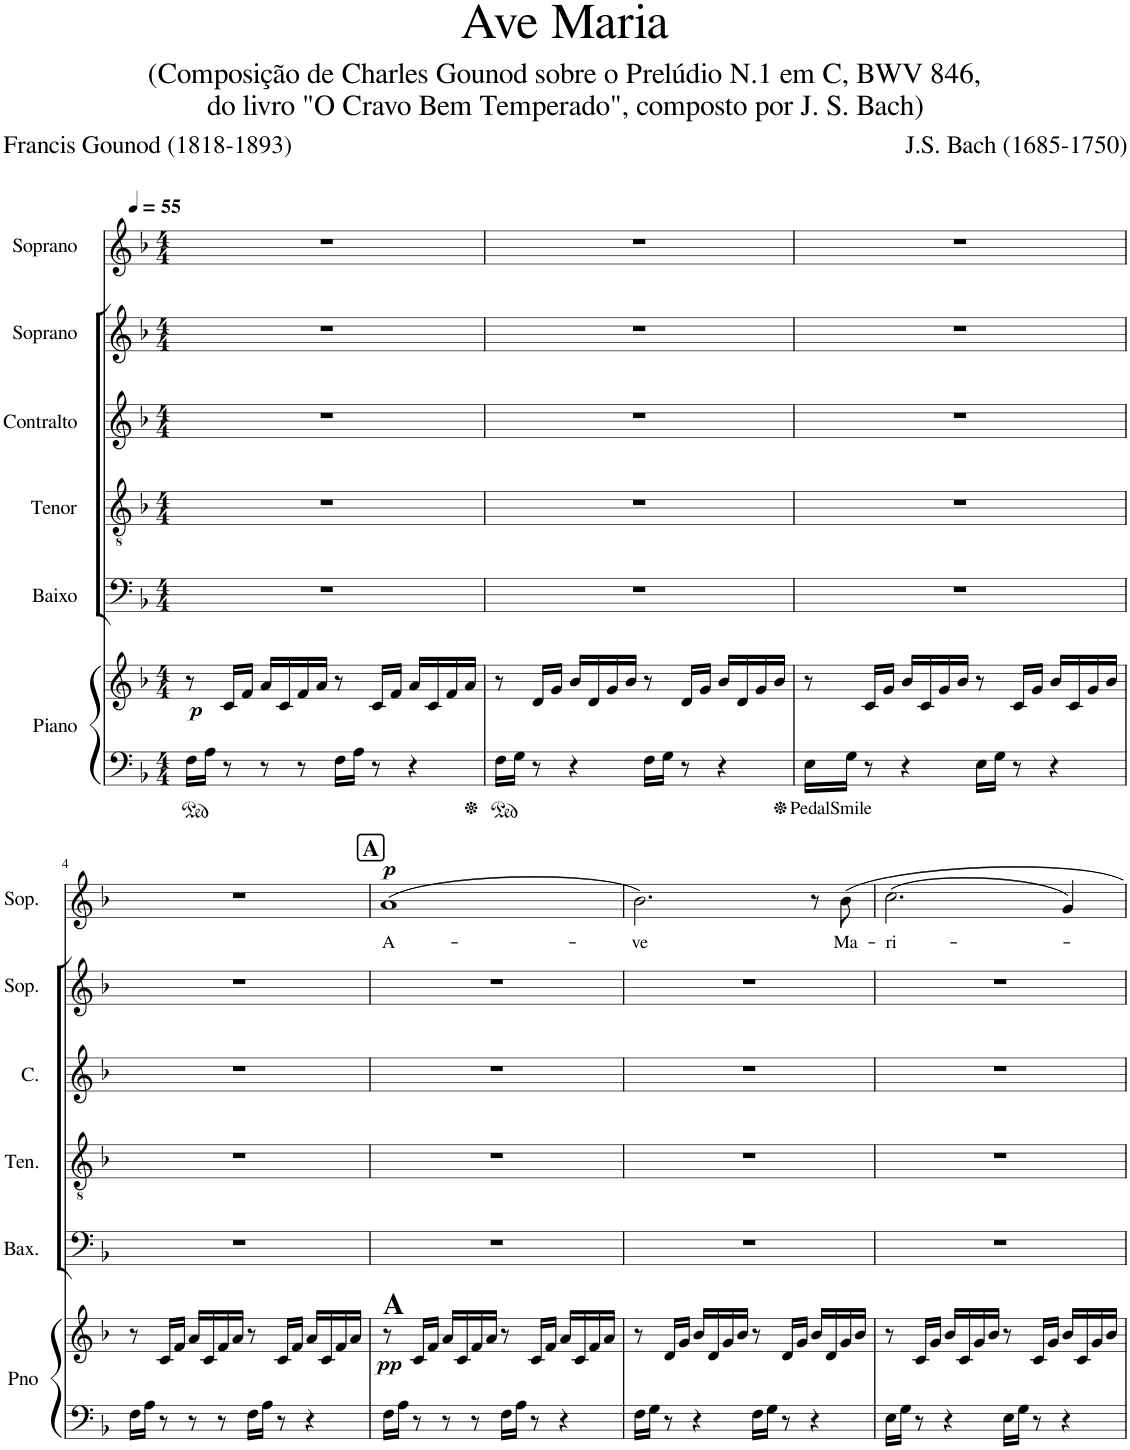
**kern	**text	**kern	**dynam	**harte	**kern	**kern	**kern	**kern	**kern	**text	**dynam
*part6	*part6	*part6	*part6	*part6	*part5	*part4	*part3	*part2	*part1	*part1	*part1
*staff7	*staff7	*staff6	*staff6/7	*	*staff5	*staff4	*staff3	*staff2	*staff1	*staff1	*staff1
*I"Piano	*	*	*	*	*I"Baixo	*I"Tenor	*I"Contralto	*I"Soprano	*I"Soprano	*	*
*I'Pno	*	*	*	*	*I'Bax.	*I'Ten.	*I'C.	*I'Sop.	*I'Sop.	*	*
*clefF4	*	*clefG2	*	*	*clefF4	*clefGv2	*clefG2	*clefG2	*clefG2	*	*
*k[b-]	*	*k[b-]	*	*	*k[b-]	*k[b-]	*k[b-]	*k[b-]	*k[b-]	*	*
*M4/4	*	*M4/4	*	*	*M4/4	*M4/4	*M4/4	*M4/4	*M4/4	*	*
*MM55	*	*MM55	*	*	*MM55	*MM55	*MM55	*MM55	*MM55	*	*
=1	=1	=1	=1	=1	=1	=1	=1	=1	=1	=1	=1
!	!	!	!LO:DY:b	!	!	!	!	!	!	!	!
16F\LL	.	8r	p	.	1r	1r	1r	1r	1r	.	.
16A\JJ	.	.	.	.	.	.	.	.	.	.	.
8r	.	16c/LL	.	.	.	.	.	.	.	.	.
.	.	16f/JJ	.	.	.	.	.	.	.	.	.
8r	.	16a/LL	.	.	.	.	.	.	.	.	.
.	.	16c/	.	.	.	.	.	.	.	.	.
8r	.	16f/	.	.	.	.	.	.	.	.	.
.	.	16a/JJ	.	.	.	.	.	.	.	.	.
16F\LL	.	8r	.	.	.	.	.	.	.	.	.
16A\JJ	.	.	.	.	.	.	.	.	.	.	.
8r	.	16c/LL	.	.	.	.	.	.	.	.	.
.	.	16f/JJ	.	.	.	.	.	.	.	.	.
4r	.	16a/LL	.	.	.	.	.	.	.	.	.
.	.	16c/	.	.	.	.	.	.	.	.	.
.	.	16f/	.	.	.	.	.	.	.	.	.
.	.	16a/JJ	.	.	.	.	.	.	.	.	.
=2	=2	=2	=2	=2	=2	=2	=2	=2	=2	=2	=2
16F\LL	.	8r	.	.	1r	1r	1r	1r	1r	.	.
16G\JJ	.	.	.	.	.	.	.	.	.	.	.
8r	.	16d/LL	.	.	.	.	.	.	.	.	.
.	.	16g/JJ	.	.	.	.	.	.	.	.	.
4r	.	16b-/LL	.	.	.	.	.	.	.	.	.
.	.	16d/	.	.	.	.	.	.	.	.	.
.	.	16g/	.	.	.	.	.	.	.	.	.
.	.	16b-/JJ	.	.	.	.	.	.	.	.	.
16F\LL	.	8r	.	.	.	.	.	.	.	.	.
16G\JJ	.	.	.	.	.	.	.	.	.	.	.
8r	.	16d/LL	.	.	.	.	.	.	.	.	.
.	.	16g/JJ	.	.	.	.	.	.	.	.	.
4r	.	16b-/LL	.	.	.	.	.	.	.	.	.
.	.	16d/	.	.	.	.	.	.	.	.	.
.	.	16g/	.	.	.	.	.	.	.	.	.
.	.	16b-/JJ	.	.	.	.	.	.	.	.	.
=3	=3	=3	=3	=3	=3	=3	=3	=3	=3	=3	=3
!	!LO:LY:b	!	!	!	!	!	!	!	!	!	!
16E\LL	Pedal	8r	.	.	1r	1r	1r	1r	1r	.	.
!	!LO:LY:b	!	!	!	!	!	!	!	!	!	!
16G\JJ	Smile	.	.	.	.	.	.	.	.	.	.
8r	.	16c/LL	.	.	.	.	.	.	.	.	.
.	.	16g/JJ	.	.	.	.	.	.	.	.	.
4r	.	16b-/LL	.	.	.	.	.	.	.	.	.
.	.	16c/	.	.	.	.	.	.	.	.	.
.	.	16g/	.	.	.	.	.	.	.	.	.
.	.	16b-/JJ	.	.	.	.	.	.	.	.	.
16E\LL	.	8r	.	.	.	.	.	.	.	.	.
16G\JJ	.	.	.	.	.	.	.	.	.	.	.
8r	.	16c/LL	.	.	.	.	.	.	.	.	.
.	.	16g/JJ	.	.	.	.	.	.	.	.	.
4r	.	16b-/LL	.	.	.	.	.	.	.	.	.
.	.	16c/	.	.	.	.	.	.	.	.	.
.	.	16g/	.	.	.	.	.	.	.	.	.
.	.	16b-/JJ	.	.	.	.	.	.	.	.	.
!!LO:LB:g=z
=4	=4	=4	=4	=4	=4	=4	=4	=4	=4	=4	=4
16F\LL	.	8r	.	.	1r	1r	1r	1r	1r	.	.
16A\JJ	.	.	.	.	.	.	.	.	.	.	.
8r	.	16c/LL	.	.	.	.	.	.	.	.	.
.	.	16f/JJ	.	.	.	.	.	.	.	.	.
8r	.	16a/LL	.	.	.	.	.	.	.	.	.
.	.	16c/	.	.	.	.	.	.	.	.	.
8r	.	16f/	.	.	.	.	.	.	.	.	.
.	.	16a/JJ	.	.	.	.	.	.	.	.	.
16F\LL	.	8r	.	.	.	.	.	.	.	.	.
16A\JJ	.	.	.	.	.	.	.	.	.	.	.
8r	.	16c/LL	.	.	.	.	.	.	.	.	.
.	.	16f/JJ	.	.	.	.	.	.	.	.	.
4r	.	16a/LL	.	.	.	.	.	.	.	.	.
.	.	16c/	.	.	.	.	.	.	.	.	.
.	.	16f/	.	.	.	.	.	.	.	.	.
.	.	16a/JJ	.	.	.	.	.	.	.	.	.
!!LO:REH:place=s1:a:B:cj:fs=14:t=A
=5	=5	=5	=5	=5	=5	=5	=5	=5	=5	=5	=5
!	!	!	!LO:DY:b	!	!	!	!	!	!	!LO:LY:b	!LO:DY:a
16F\LL	.	8r	pp	A:maj	1r	1r	1r	1r	(>1a	A-	p
16A\JJ	.	.	.	.	.	.	.	.	.	.	.
8r	.	16c/LL	.	.	.	.	.	.	.	.	.
.	.	16f/JJ	.	.	.	.	.	.	.	.	.
8r	.	16a/LL	.	.	.	.	.	.	.	.	.
.	.	16c/	.	.	.	.	.	.	.	.	.
8r	.	16f/	.	.	.	.	.	.	.	.	.
.	.	16a/JJ	.	.	.	.	.	.	.	.	.
16F\LL	.	8r	.	.	.	.	.	.	.	.	.
16A\JJ	.	.	.	.	.	.	.	.	.	.	.
8r	.	16c/LL	.	.	.	.	.	.	.	.	.
.	.	16f/JJ	.	.	.	.	.	.	.	.	.
4r	.	16a/LL	.	.	.	.	.	.	.	.	.
.	.	16c/	.	.	.	.	.	.	.	.	.
.	.	16f/	.	.	.	.	.	.	.	.	.
.	.	16a/JJ	.	.	.	.	.	.	.	.	.
=6	=6	=6	=6	=6	=6	=6	=6	=6	=6	=6	=6
!	!	!	!	!	!	!	!	!	!	!LO:LY:b	!
16F\LL	.	8r	.	.	1r	1r	1r	1r	2.b-\)	-ve	.
16G\JJ	.	.	.	.	.	.	.	.	.	.	.
8r	.	16d/LL	.	.	.	.	.	.	.	.	.
.	.	16g/JJ	.	.	.	.	.	.	.	.	.
4r	.	16b-/LL	.	.	.	.	.	.	.	.	.
.	.	16d/	.	.	.	.	.	.	.	.	.
.	.	16g/	.	.	.	.	.	.	.	.	.
.	.	16b-/JJ	.	.	.	.	.	.	.	.	.
16F\LL	.	8r	.	.	.	.	.	.	.	.	.
16G\JJ	.	.	.	.	.	.	.	.	.	.	.
8r	.	16d/LL	.	.	.	.	.	.	.	.	.
.	.	16g/JJ	.	.	.	.	.	.	.	.	.
4r	.	16b-/LL	.	.	.	.	.	.	8r	.	.
.	.	16d/	.	.	.	.	.	.	.	.	.
!	!	!	!	!	!	!	!	!	!	!LO:LY:b	!
.	.	16g/	.	.	.	.	.	.	8b-\	Ma-	.
.	.	16b-/JJ	.	.	.	.	.	.	.	.	.
=7	=7	=7	=7	=7	=7	=7	=7	=7	=7	=7	=7
!	!	!	!	!	!	!	!	!	!	!LO:LY:b	!
16E\LL	.	8r	.	.	1r	1r	1r	1r	(2.cc\	-ri-	.
16G\JJ	.	.	.	.	.	.	.	.	.	.	.
8r	.	16c/LL	.	.	.	.	.	.	.	.	.
.	.	16g/JJ	.	.	.	.	.	.	.	.	.
4r	.	16b-/LL	.	.	.	.	.	.	.	.	.
.	.	16c/	.	.	.	.	.	.	.	.	.
.	.	16g/	.	.	.	.	.	.	.	.	.
.	.	16b-/JJ	.	.	.	.	.	.	.	.	.
16E\LL	.	8r	.	.	.	.	.	.	.	.	.
16G\JJ	.	.	.	.	.	.	.	.	.	.	.
8r	.	16c/LL	.	.	.	.	.	.	.	.	.
.	.	16g/JJ	.	.	.	.	.	.	.	.	.
4r	.	16b-/LL	.	.	.	.	.	.	4g/)	.	.
.	.	16c/	.	.	.	.	.	.	.	.	.
.	.	16g/	.	.	.	.	.	.	.	.	.
.	.	16b-/JJ	.	.	.	.	.	.	.	.	.
=	=	=	=	=	=	=	=	=	=	=	=
*-	*-	*-	*-	*-	*-	*-	*-	*-	*-	*-	*-
